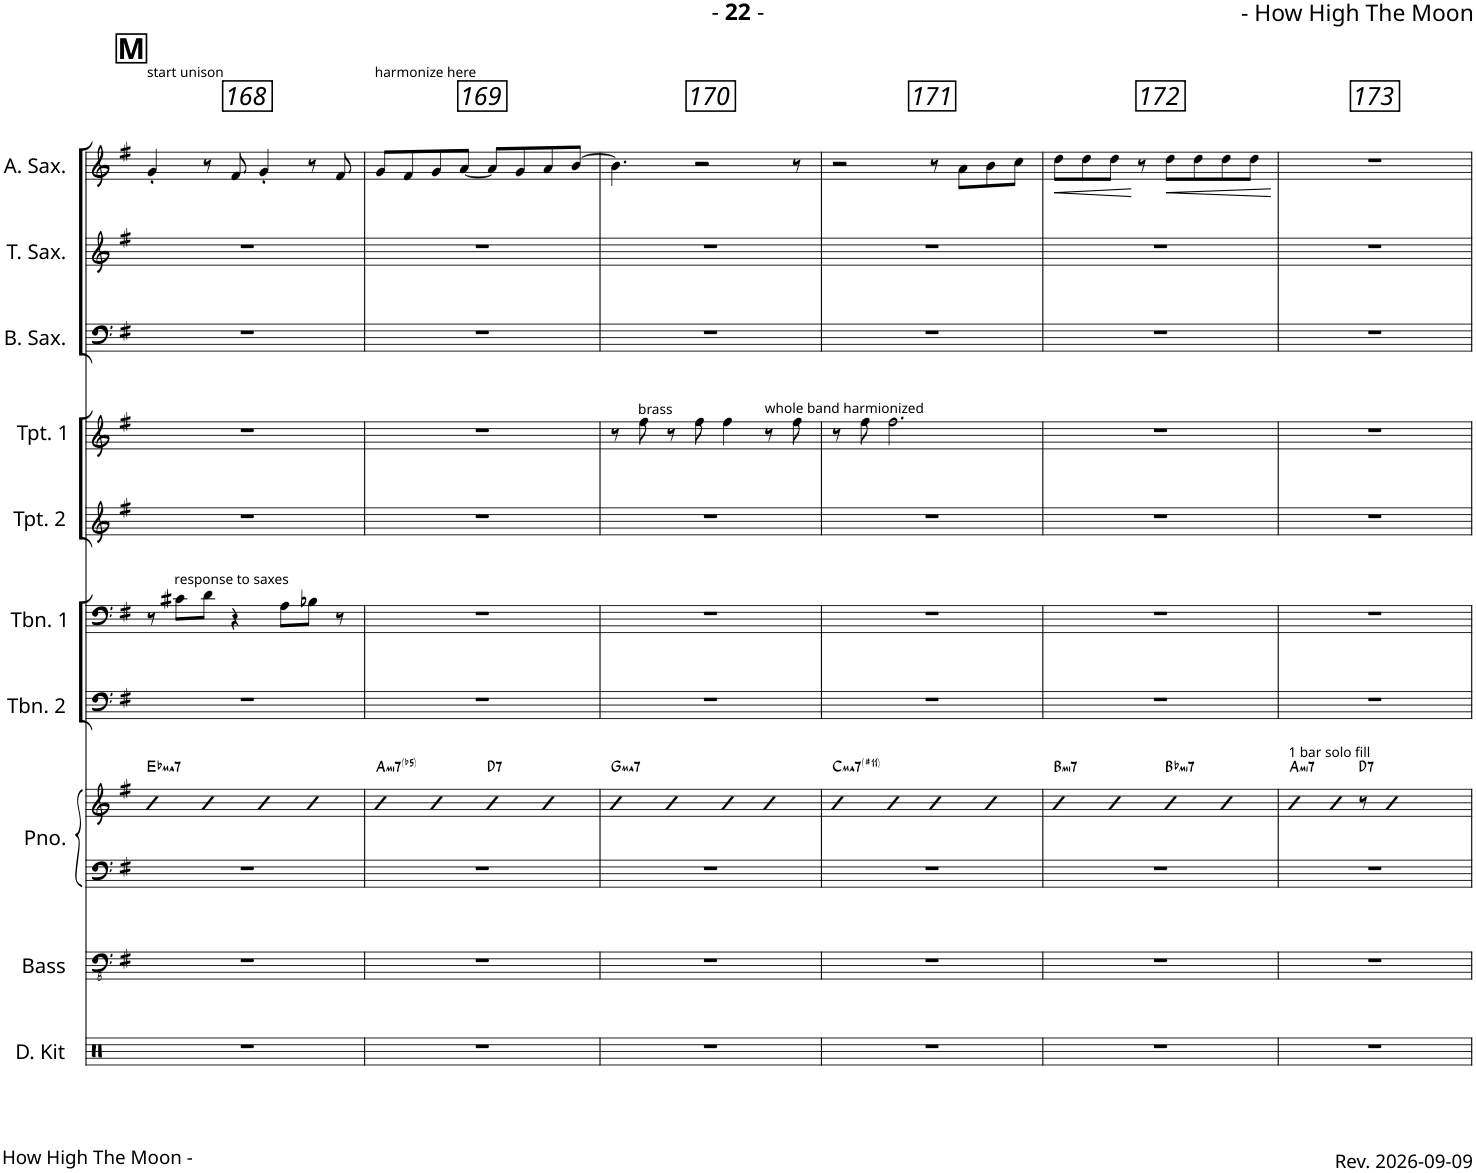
**kern	**kern	**kern	**kern	**harte	**kern	**kern	**kern	**kern	**kern	**kern	**kern	**dynam
*part10	*part9	*part8	*part8	*part8	*part7	*part6	*part5	*part4	*part3	*part2	*part1	*part1
*staff11	*staff10	*staff9	*staff8	*	*staff7	*staff6	*staff5	*staff4	*staff3	*staff2	*staff1	*staff1
*I"Drum Kit	*I"Acoustic Bass	*I"Piano	*	*	*I"Trombone 2	*I"Trombone 1	*I"Trumpet 2	*I"Trumpet 1	*I"Baritone Sax	*I"Tenor Sax	*I"Alto Sax	*
*I'D. Kit	*I'Bass	*I'Pno.	*	*	*I'Tbn. 2	*I'Tbn. 1	*I'Tpt. 2	*I'Tpt. 1	*I'B. Sax.	*I'T. Sax.	*I'A. Sax.	*
!!LO:PB:g=z
*clefX	*clefFv4	*clefF4	*clefG2	*	*clefF4	*clefF4	*clefG2	*clefG2	*clefF4	*clefG2	*clefG2	*
*	*	*	*	*	*	*	*Trd1c2	*Trd1c2	*Trd12c21	*Trd8c14	*Trd5c9	*
*k[]	*k[f#]	*k[f#]	*k[f#]	*	*k[f#]	*k[f#]	*k[f#]	*k[f#]	*k[f#]	*k[f#]	*k[f#]	*
*M2/2	*M2/2	*M2/2	*M2/2	*	*M2/2	*M2/2	*M2/2	*M2/2	*M2/2	*M2/2	*M2/2	*
*met(c|)	*met(c|)	*met(c|)	*met(c|)	*	*met(c|)	*met(c|)	*met(c|)	*met(c|)	*met(c|)	*met(c|)	*met(c|)	*
!!LO:REH:place=s1:a:B:cj:fs=14:t=M
=168	=168	=168	=168	=168	=168	=168	=168	=168	=168	=168	=168	=168
!	!	!	!	!LO:H:kt=ma7	!	!	!	!	!	!	!LO:TX:a:t=start unison	!
1r	1r	1r	4bn	Eb:maj7	1r	8r	1r	1r	1r	1r	4g'/	.
!	!	!	!	!	!	!LO:TX:a:t=response to saxes	!	!	!	!	!	!
.	.	.	.	.	.	8c#X\L	.	.	.	.	.	.
.	.	.	4b	.	.	8d\J	.	.	.	.	8r	.
.	.	.	.	.	.	4r	.	.	.	.	8f#/	.
.	.	.	4b	.	.	.	.	.	.	.	4g'/	.
.	.	.	.	.	.	8A\L	.	.	.	.	.	.
.	.	.	4b	.	.	8B-X\J	.	.	.	.	8r	.
.	.	.	.	.	.	8r	.	.	.	.	8f#/	.
=169	=169	=169	=169	=169	=169	=169	=169	=169	=169	=169	=169	=169
!	!	!	!	!LO:H:kt=mi7(b5)	!	!	!	!	!	!	!LO:TX:a:t=harmonize here	!
1r	1r	1r	4b	A:hdim7	1r	1r	1r	1r	1r	1r	8g/L	.
.	.	.	.	.	.	.	.	.	.	.	8f#/	.
.	.	.	4b	.	.	.	.	.	.	.	8g/	.
.	.	.	.	.	.	.	.	.	.	.	[8a/J	.
!	!	!	!	!LO:H:kt=7	!	!	!	!	!	!	!	!
.	.	.	4b	D:7	.	.	.	.	.	.	8a/L]	.
.	.	.	.	.	.	.	.	.	.	.	8g/	.
.	.	.	4b	.	.	.	.	.	.	.	8a/	.
.	.	.	.	.	.	.	.	.	.	.	[8b/J	.
=170	=170	=170	=170	=170	=170	=170	=170	=170	=170	=170	=170	=170
!	!	!	!	!LO:H:kt=ma7	!	!	!	!	!	!	!	!
1r	1r	1r	4b	G:maj7	1r	1r	1r	8r	1r	1r	4.b\]	.
!	!	!	!	!	!	!	!	!LO:TX:a:t=brass	!	!	!	!
.	.	.	.	.	.	.	.	8ff#\	.	.	.	.
.	.	.	4b	.	.	.	.	8r	.	.	.	.
.	.	.	.	.	.	.	.	8ff#\	.	.	2r	.
.	.	.	4b	.	.	.	.	4ff#\	.	.	.	.
!	!	!	!	!	!	!	!	!LO:TX:a:t=whole band harmionized	!	!	!	!
.	.	.	4b	.	.	.	.	8r	.	.	.	.
.	.	.	.	.	.	.	.	8ff#\	.	.	8r	.
=171	=171	=171	=171	=171	=171	=171	=171	=171	=171	=171	=171	=171
!	!	!	!	!LO:H:kt=ma7	!	!	!	!	!	!	!	!
1r	1r	1r	4b	C:maj7(#11)	1r	1r	1r	8r	1r	1r	2r	.
.	.	.	.	.	.	.	.	8ff#\	.	.	.	.
.	.	.	4b	.	.	.	.	2.ff#\	.	.	.	.
.	.	.	4b	.	.	.	.	.	.	.	8r	.
.	.	.	.	.	.	.	.	.	.	.	8a\L	.
.	.	.	4b	.	.	.	.	.	.	.	8b\	.
.	.	.	.	.	.	.	.	.	.	.	8cc\J	.
=172	=172	=172	=172	=172	=172	=172	=172	=172	=172	=172	=172	=172
!	!	!	!	!LO:H:kt=mi7	!	!	!	!	!	!	!	!LO:HP:b
1r	1r	1r	4b	B:min7	1r	1r	1r	1r	1r	1r	8dd\L	<
.	.	.	.	.	.	.	.	.	.	.	8dd\	.
.	.	.	4b	.	.	.	.	.	.	.	8dd\J	.
.	.	.	.	.	.	.	.	.	.	.	8r	[
!	!	!	!	!LO:H:kt=mi7	!	!	!	!	!	!	!	!LO:HP:b
.	.	.	4bn	Bb:min7	.	.	.	.	.	.	8dd\L	<
.	.	.	.	.	.	.	.	.	.	.	8dd\	.
.	.	.	4b	.	.	.	.	.	.	.	8dd\	.
.	.	.	.	.	.	.	.	.	.	.	8dd\J	.
.	.	.	.	.	.	.	.	.	.	.	.	[
=173	=173	=173	=173	=173	=173	=173	=173	=173	=173	=173	=173	=173
!	!	!	!LO:TX:a:t=1 bar solo fill	!LO:H:kt=mi7	!	!	!	!	!	!	!	!
1r	1r	1r	4b	A:min7	1r	1r	1r	1r	1r	1r	1r	.
.	.	.	8b	.	.	.	.	.	.	.	.	.
!	!	!	!	!LO:H:kt=7	!	!	!	!	!	!	!	!
.	.	.	8r	D:7	.	.	.	.	.	.	.	.
.	.	.	4b	.	.	.	.	.	.	.	.	.
.	.	.	4b	.	.	.	.	.	.	.	.	.
=	=	=	=	=	=	=	=	=	=	=	=	=
*-	*-	*-	*-	*-	*-	*-	*-	*-	*-	*-	*-	*-
